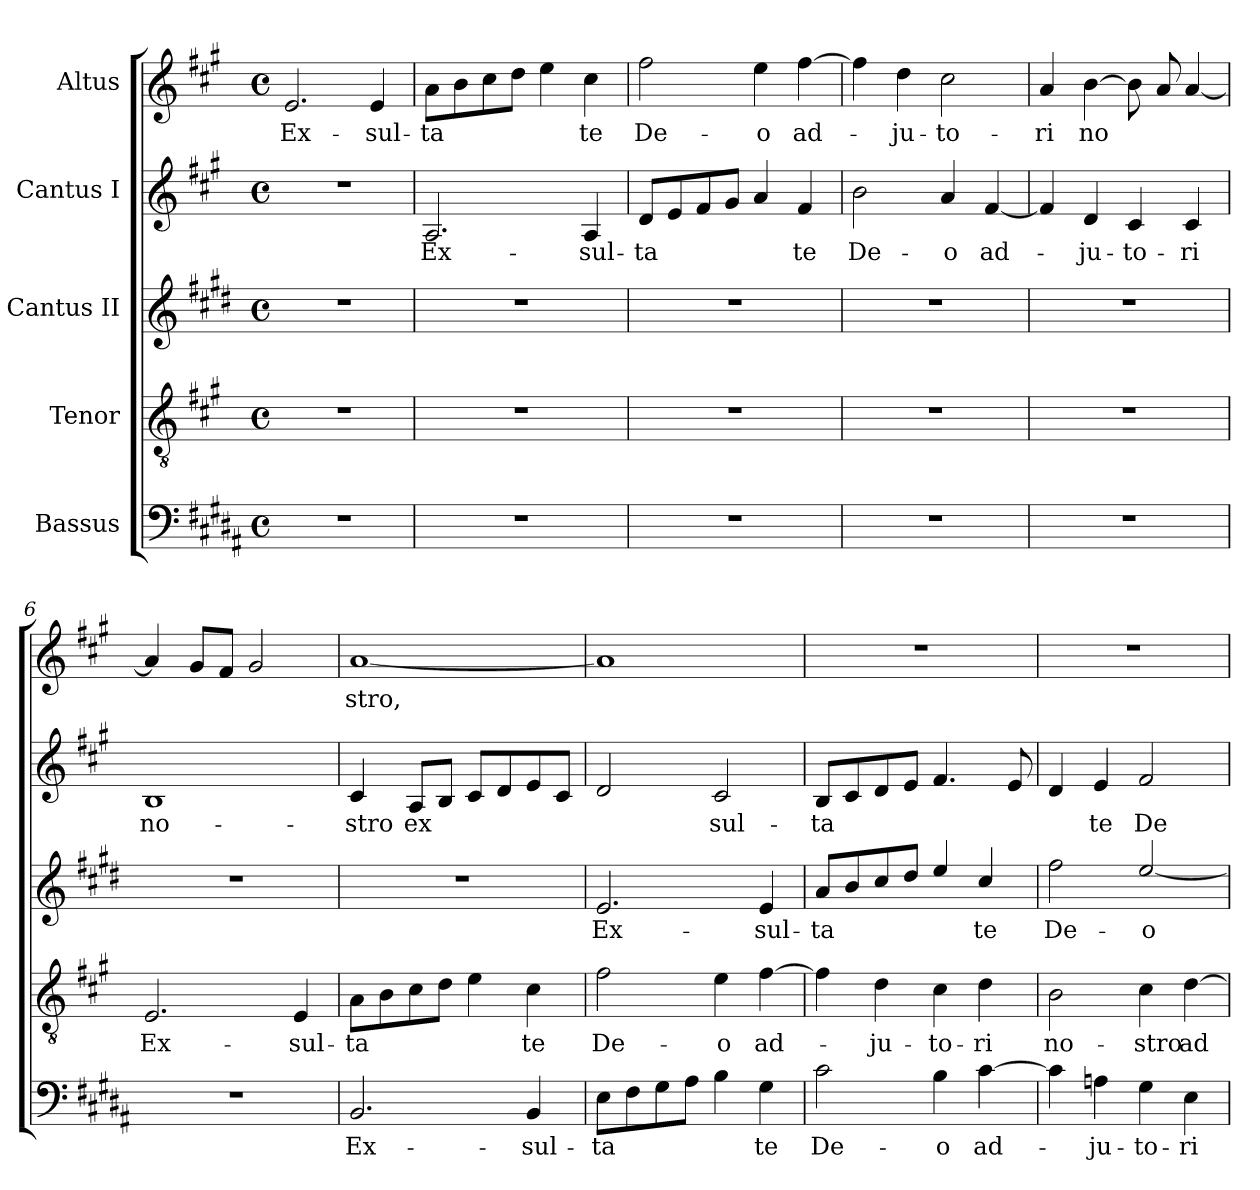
**kern	**text	**kern	**text	**kern	**text	**kern	**text	**kern	**text
*part5	*part5	*part4	*part4	*part3	*part3	*part2	*part2	*part1	*part1
*staff5	*staff5	*staff4	*staff4	*staff3	*staff3	*staff2	*staff2	*staff1	*staff1
*I"Bassus	*	*I"Tenor	*	*I"Cantus II	*	*I"Cantus I	*	*I"Altus	*
!!LO:PB:g=z
*stria5	*	*stria5	*	*stria5	*	*stria5	*	*stria5	*
*clefF4	*	*clefGv2	*	*clefG2	*	*clefG2	*	*clefG2	*
*ITrd1c2	*	*	*	*ITrd4c7	*	*	*	*	*
*k[f#c#g#]	*	*k[f#c#g#]	*	*k[f#c#g#]	*	*k[f#c#g#]	*	*k[f#c#g#]	*
*A:	*	*A:	*	*A:	*	*A:	*	*A:	*
*M4/4	*	*M4/4	*	*M4/4	*	*M4/4	*	*M4/4	*
*met(c)	*	*met(c)	*	*met(c)	*	*met(c)	*	*met(c)	*
=1	=1	=1	=1	=1	=1	=1	=1	=1	=1
!	!	!	!	!	!	!	!	!	!LO:LY:b:cj
1r	.	1r	.	1r	.	1r	.	2.e/	Ex-
!	!	!	!	!	!	!	!	!	!LO:LY:b:cj
.	.	.	.	.	.	.	.	4e/	-sul-
=2	=2	=2	=2	=2	=2	=2	=2	=2	=2
!	!	!	!	!	!	!	!LO:LY:b:cj	!	!LO:LY:b:cj
1r	.	1r	.	1r	.	2.A/	Ex-	8a\L	-ta
!	!	!	!	!	!	!	!	!	!LO:LY:b:cj
.	.	.	.	.	.	.	.	8b\	-
!	!	!	!	!	!	!	!	!	!LO:LY:b:cj
.	.	.	.	.	.	.	.	8cc#\	--
!	!	!	!	!	!	!	!	!	!LO:LY:b:cj
.	.	.	.	.	.	.	.	8dd\J	--
!	!	!	!	!	!	!	!	!	!LO:LY:b:cj
.	.	.	.	.	.	.	.	4ee\	--
!	!	!	!	!	!	!	!LO:LY:b:cj	!	!LO:LY:b:cj
.	.	.	.	.	.	4A/	-sul-	4cc#\	-te
=3	=3	=3	=3	=3	=3	=3	=3	=3	=3
!	!	!	!	!	!	!	!LO:LY:b:cj	!	!LO:LY:b:cj
1r	.	1r	.	1r	.	8d/L	-ta	2ff#\	De-
!	!	!	!	!	!	!	!LO:LY:b:cj	!	!
.	.	.	.	.	.	8e/	-	.	.
!	!	!	!	!	!	!	!LO:LY:b:cj	!	!
.	.	.	.	.	.	8f#/	--	.	.
!	!	!	!	!	!	!	!LO:LY:b:cj	!	!
.	.	.	.	.	.	8g#/J	--	.	.
!	!	!	!	!	!	!	!LO:LY:b:cj	!	!LO:LY:b:cj
.	.	.	.	.	.	4a/	--	4ee\	-o
!	!	!	!	!	!	!	!LO:LY:b:cj	!	!LO:LY:b:cj
.	.	.	.	.	.	4f#/	-te	[>4ff#\	ad-
=4	=4	=4	=4	=4	=4	=4	=4	=4	=4
!	!	!	!	!	!	!	!LO:LY:b:cj	!	!
1r	.	1r	.	1r	.	2b\	De-	4ff#\]	.
!	!	!	!	!	!	!	!	!	!LO:LY:b:cj
.	.	.	.	.	.	.	.	4dd\	-ju-
!	!	!	!	!	!	!	!LO:LY:b:cj	!	!LO:LY:b:cj
.	.	.	.	.	.	4a/	-o	2cc#\	-to-
!	!	!	!	!	!	!	!LO:LY:b:cj	!	!
.	.	.	.	.	.	[<4f#/	ad-	.	.
=5	=5	=5	=5	=5	=5	=5	=5	=5	=5
!	!	!	!	!	!	!	!	!	!LO:LY:b:cj
1r	.	1r	.	1r	.	4f#/]	.	4a/	-ri
!	!	!	!	!	!	!	!LO:LY:b:cj	!	!LO:LY:b:cj
.	.	.	.	.	.	4d/	-ju-	[>4b\	no
!	!	!	!	!	!	!	!LO:LY:b:cj	!	!
.	.	.	.	.	.	4c#/	-to-	8b\L]	.
!	!	!	!	!	!	!	!	!	!LO:LY:b:cj
.	.	.	.	.	.	.	.	8a/	-
!	!	!	!	!	!	!	!LO:LY:b:cj	!	!LO:LY:b:cj
.	.	.	.	.	.	4c#/	-ri	[<4a/	--
=6	=6	=6	=6	=6	=6	=6	=6	=6	=6
!	!	!	!LO:LY:b:cj	!	!	!	!LO:LY:b:cj	!	!
1r	.	2.E/	Ex-	1r	.	1B	no-	4a/]	.
!	!	!	!	!	!	!	!	!	!LO:LY:b:cj
.	.	.	.	.	.	.	.	8g#/L	--
!	!	!	!	!	!	!	!	!	!LO:LY:b:cj
.	.	.	.	.	.	.	.	8f#/J	--
!	!	!	!	!	!	!	!	!	!LO:LY:b:cj
.	.	.	.	.	.	.	.	2g#/	--
!	!	!	!LO:LY:b:cj	!	!	!	!	!	!
.	.	4E/	-sul-	.	.	.	.	.	.
!!LO:LB:g=z
=7	=7	=7	=7	=7	=7	=7	=7	=7	=7
!	!LO:LY:b:cj	!	!LO:LY:b:cj	!	!	!	!LO:LY:b:cj	!	!LO:LY:b:cj
2.AA/	Ex-	8A\L	-ta	1r	.	4c#/	-stro	[<1a	-stro,
!	!	!	!LO:LY:b:cj	!	!	!	!	!	!
.	.	8B\	-	.	.	.	.	.	.
!	!	!	!LO:LY:b:cj	!	!	!	!LO:LY:b:cj	!	!
.	.	8c#\	--	.	.	8A/L	ex	.	.
!	!	!	!LO:LY:b:cj	!	!	!	!LO:LY:b:cj	!	!
.	.	8d\J	--	.	.	8B/J	-	.	.
!	!	!	!LO:LY:b:cj	!	!	!	!LO:LY:b:cj	!	!
.	.	4e\	--	.	.	8c#/L	--	.	.
!	!	!	!	!	!	!	!LO:LY:b:cj	!	!
.	.	.	.	.	.	8d/	--	.	.
!	!LO:LY:b:cj	!	!LO:LY:b:cj	!	!	!	!LO:LY:b:cj	!	!
4AA/	-sul-	4c#\	-te	.	.	8e/	--	.	.
!	!	!	!	!	!	!	!LO:LY:b:cj	!	!
.	.	.	.	.	.	8c#/J	--	.	.
!!LO:LB:g=z
=8	=8	=8	=8	=8	=8	=8	=8	=8	=8
!	!LO:LY:b:cj	!	!LO:LY:b:cj	!	!LO:LY:b:cj	!	!LO:LY:b:cj	!	!
8D\L	-ta	2f#\	De-	2.A/	Ex-	2d/	--	1a]	.
!	!LO:LY:b:cj	!	!	!	!	!	!	!	!
8E\	-	.	.	.	.	.	.	.	.
!	!LO:LY:b:cj	!	!	!	!	!	!	!	!
8F#\	--	.	.	.	.	.	.	.	.
!	!LO:LY:b:cj	!	!	!	!	!	!	!	!
8G#\J	--	.	.	.	.	.	.	.	.
!	!LO:LY:b:cj	!	!LO:LY:b:cj	!	!	!	!LO:LY:b:cj	!	!
4A\	--	4e\	-o	.	.	2c#/	-sul-	.	.
!	!LO:LY:b:cj	!	!LO:LY:b:cj	!	!LO:LY:b:cj	!	!	!	!
4F#\	-te	[>4f#\	ad-	4A/	-sul-	.	.	.	.
=9	=9	=9	=9	=9	=9	=9	=9	=9	=9
!	!LO:LY:b:cj	!	!	!	!LO:LY:b:cj	!	!LO:LY:b:cj	!	!
2B\	De-	4f#\]	.	8d/L	-ta	8B/L	-ta	1r	.
!	!	!	!	!	!LO:LY:b:cj	!	!LO:LY:b:cj	!	!
.	.	.	.	8e/	-	8c#/	-	.	.
!	!	!	!LO:LY:b:cj	!	!LO:LY:b:cj	!	!LO:LY:b:cj	!	!
.	.	4d\	-ju-	8f#/	--	8d/	--	.	.
!	!	!	!	!	!LO:LY:b:cj	!	!LO:LY:b:cj	!	!
.	.	.	.	8g#/J	--	8e/J	--	.	.
!	!LO:LY:b:cj	!	!LO:LY:b:cj	!	!LO:LY:b:cj	!	!LO:LY:b:cj	!	!
4A\	-o	4c#\	-to-	4a/	--	4.f#/	--	.	.
!	!LO:LY:b:cj	!	!LO:LY:b:cj	!	!LO:LY:b:cj	!	!	!	!
[>4B\	ad-	4d\	-ri	4f#/	-te	.	.	.	.
!	!	!	!	!	!	!	!LO:LY:b:cj	!	!
.	.	.	.	.	.	8e/	--	.	.
=10	=10	=10	=10	=10	=10	=10	=10	=10	=10
!	!	!	!LO:LY:b:cj	!	!LO:LY:b:cj	!	!LO:LY:b:cj	!	!
4B\]	.	2B\	no-	2b\	De-	4d/	--	1r	.
!	!LO:LY:b:cj	!	!	!	!	!	!LO:LY:b:cj	!	!
4Gn\	-ju-	.	.	.	.	4e/	-te	.	.
!	!LO:LY:b:cj	!	!LO:LY:b:cj	!	!LO:LY:b:cj	!	!LO:LY:b:cj	!	!
4F#\	-to-	4c#\	-stro	[<2a/	-o	2f#/	De-	.	.
!	!LO:LY:b:cj	!	!LO:LY:b:cj	!	!	!	!	!	!
4D\	-ri	[>4d\	ad-	.	.	.	.	.	.
=	=	=	=	=	=	=	=	=	=
*-	*-	*-	*-	*-	*-	*-	*-	*-	*-
